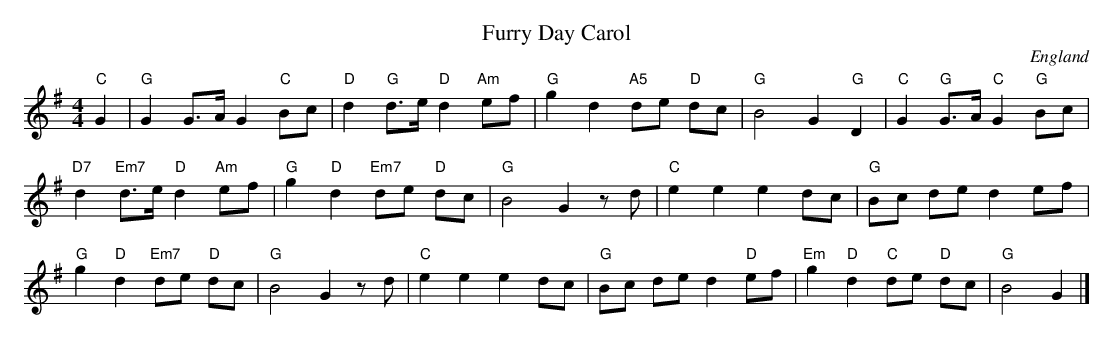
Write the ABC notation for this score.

X:1
T:Furry Day Carol
O:England
M:4/4
L:1/8
K:G
"C" G2 | "G" G2 G>A G2 "C"Bc | "D" d2 "G"d>e "D" d2  "Am" ef | "G"g2 d2 "A5" de "D" dc | "G" B4 G2 "G" D2 | "C" G2 "G" G>A "C" G2 "G" Bc |
"D7" d2 "Em7" d>e "D" d2 "Am" ef | "G" g2 "D" d2 "Em7" de "D" dc | "G" B4 G2 z d | "C" e2 e2 e2 dc | "G" Bc de d2 ef |
"G" g2 "D" d2 "Em7" de "D" dc | "G" B4 G2 z d | "C" e2 e2 e2 dc | "G" Bc de d2 "D" ef | "Em" g2 "D" d2 "C" de "D" dc | "G" B4 G2 |]
